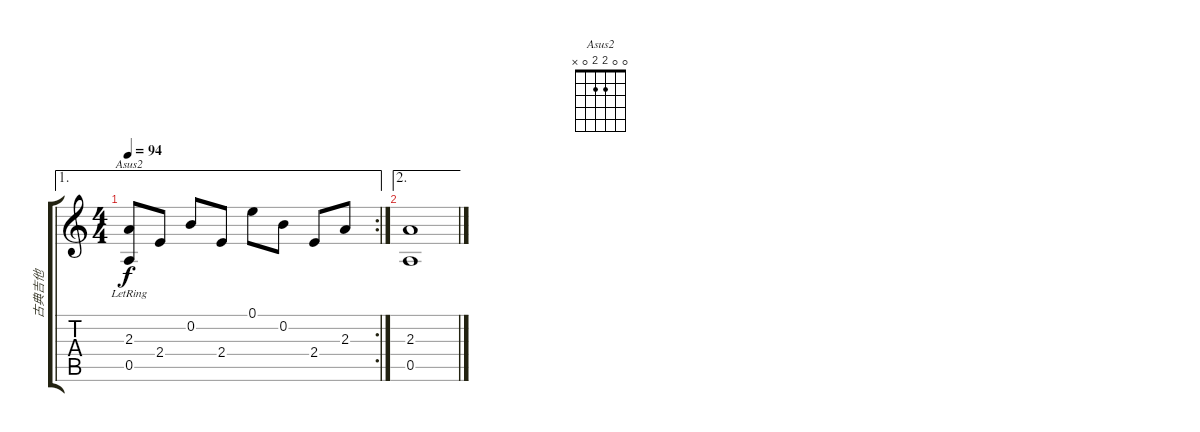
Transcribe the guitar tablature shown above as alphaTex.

\track ("古典吉他" "古典吉他") {instrument acousticguitarnylon}
\staff {score tabs}
\tuning (E4 B3 G3 D3 A2 E2) {hide}
\chord ("Asus2" 0 0 2 2 0 x)
\ae 1
\rc 2
\ts (4 4)
\tempo 94
\clef g2
\ks c
(2.3{lr} 0.5{lr}).8{ch "Asus2" dy f} 2.4.8 0.2.8 2.4.8 0.1.8 0.2.8 2.4.8 2.3.8 |
\ae 2
(2.3 0.5).1
